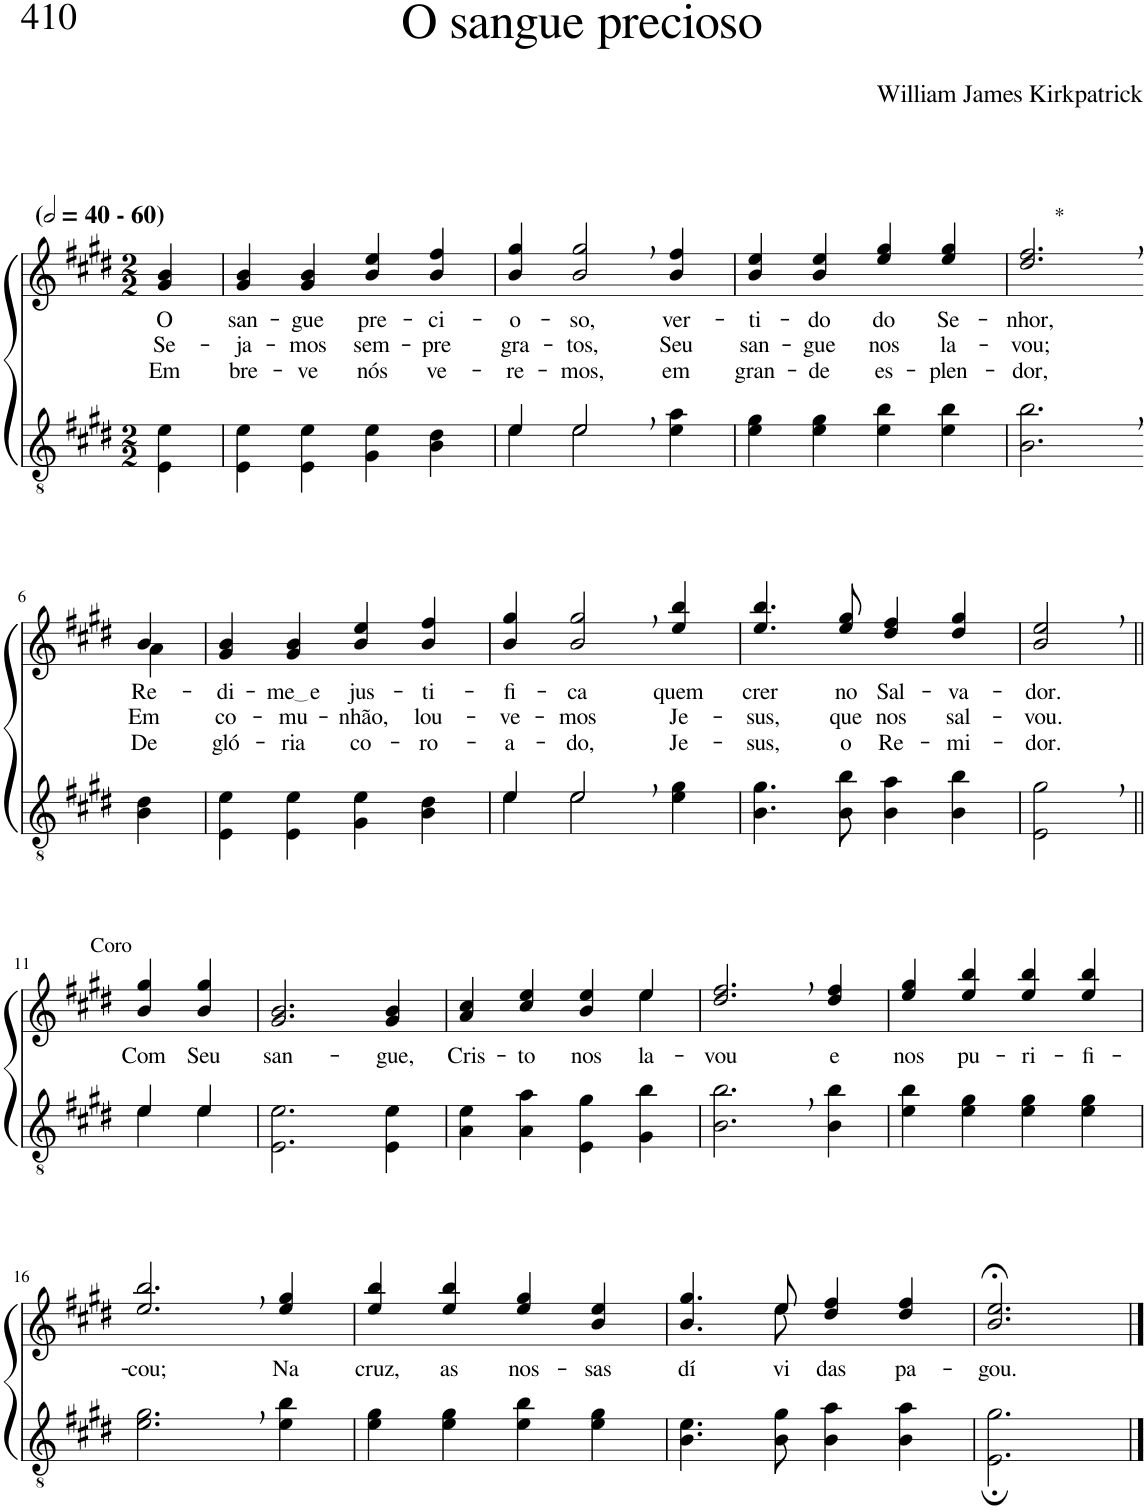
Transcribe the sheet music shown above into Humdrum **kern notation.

**kern	**kern	**text	**text	**text
*part2	*part1	*part1	*part1	*part1
*staff2	*staff1	*staff1	*staff1	*staff1
*I"Parte III e IV	*I"Parte I e II	*	*	*
*clefGv2	*clefG2	*	*	*
*Trd5c9	*Trd5c9	*	*	*
*k[f#c#g#d#]	*k[f#c#g#d#]	*	*	*
*M2/2	*M2/2	*	*	*
*MM80	*MM80	*	*	*
=1	=1	=1	=1	=1
!	!LO:TX:a:B:t=(	!	!	!
!	!LO:TX:a:B:t=- 60)	!	!	!
!	!	!LO:LY:b	!LO:LY:b	!LO:LY:b
4E\ 4e\	4g#/ 4b/	O	Se-	Em
=2	=2	=2	=2	=2
!	!	!LO:LY:b	!LO:LY:b	!LO:LY:b
4E\ 4e\	4g#/ 4b/	san-	-ja-	bre-
!	!	!LO:LY:b	!LO:LY:b	!LO:LY:b
4E\ 4e\	4g#/ 4b/	-gue	-mos	-ve
!	!	!LO:LY:b	!LO:LY:b	!LO:LY:b
4G#\ 4e\	4b/ 4ee/	pre-	sem-	nós
!	!	!LO:LY:b	!LO:LY:b	!LO:LY:b
4B\ 4d#\	4b/ 4ff#/	-ci-	-pre	ve-
=3	=3	=3	=3	=3
*^	*	*	*	*
!	!	!	!LO:LY:b	!LO:LY:b	!LO:LY:b
4e\	4e/	4b/ 4gg#/	-o-	gra-	-re-
!	!	!	!LO:LY:b	!LO:LY:b	!LO:LY:b
2e,\	2e/	2b/, 2gg#/,	-so,	-tos,	-mos,
!	!	!	!LO:LY:b	!LO:LY:b	!LO:LY:b
4e\ 4a\	4ryy	4b/ 4ff#/	ver-	Seu	em
=4	=4	=4	=4	=4	=4
!	!	!	!LO:LY:b	!LO:LY:b	!LO:LY:b
*v	*v	*	*	*	*
4e\ 4g#\	4b/ 4ee/	-ti-	san-	gran-
!	!	!LO:LY:b	!LO:LY:b	!LO:LY:b
4e\ 4g#\	4b/ 4ee/	-do	-gue	-de
!	!	!LO:LY:b	!LO:LY:b	!LO:LY:b
4e\ 4b\	4ee/ 4gg#/	do	nos	es-
!	!	!LO:LY:b	!LO:LY:b	!LO:LY:b
4e\ 4b\	4ee/ 4gg#/	Se-	la-	-plen-
=5	=5	=5	=5	=5
!	!LO:TX:a:t=*	!	!	!
!	!	!LO:LY:b	!LO:LY:b	!LO:LY:b
2.B\, 2.b\,	2.dd#/, 2.ff#/,	-nhor,	-vou;	-dor,
!!LO:LB:g=z
=6-	=6-	=6-	=6-	=6-
*	*^	*	*	*
!	!	!	!LO:LY:b	!LO:LY:b	!LO:LY:b
4B\ 4d#\	4b/	4a\	Re-	Em	De
=7	=7	=7	=7	=7	=7
!	!	!	!LO:LY:b	!LO:LY:b	!LO:LY:b
*	*v	*v	*	*	*
4E\ 4e\	4g#/ 4b/	-di-	co-	gló-
!	!	!LO:LY:b	!LO:LY:b	!LO:LY:b
4E\ 4e\	4g#/ 4b/	me e	-mu-	-ria
!	!	!LO:LY:b	!LO:LY:b	!LO:LY:b
4G#\ 4e\	4b/ 4ee/	jus-	-nhão,	co-
!	!	!LO:LY:b	!LO:LY:b	!LO:LY:b
4B\ 4d#\	4b/ 4ff#/	-ti-	lou-	-ro-
=8	=8	=8	=8	=8
*^	*	*	*	*
!	!	!	!LO:LY:b	!LO:LY:b	!LO:LY:b
4e\	4e/	4b/ 4gg#/	-fi-	-ve-	-a-
!	!	!	!LO:LY:b	!LO:LY:b	!LO:LY:b
2e,\	2e/	2b/, 2gg#/,	-ca	-mos	-do,
!	!	!	!LO:LY:b	!LO:LY:b	!LO:LY:b
4e\ 4g#\	4ryy	4ee/ 4bb/	quem	Je-	Je-
=9	=9	=9	=9	=9	=9
!	!	!	!LO:LY:b	!LO:LY:b	!LO:LY:b
*v	*v	*	*	*	*
4.B\ 4.g#\	4.ee/ 4.bb/	crer	-sus,	-sus,
!	!	!LO:LY:b	!LO:LY:b	!LO:LY:b
8B\ 8b\	8ee/ 8gg#/	no	que	o
!	!	!LO:LY:b	!LO:LY:b	!LO:LY:b
4B\ 4a\	4dd#/ 4ff#/	Sal-	nos	Re-
!	!	!LO:LY:b	!LO:LY:b	!LO:LY:b
4B\ 4b\	4dd#/ 4gg#/	-va-	sal-	-mi-
=10	=10	=10	=10	=10
!	!	!LO:LY:b	!LO:LY:b	!LO:LY:b
2E\, 2g#\,	2b/, 2ee/,	-dor.	-vou.	-dor.
!!LO:LB:g=z
=11||	=11||	=11||	=11||	=11||
*^	*	*	*	*
!	!	!LO:TX:a:t=Coro	!	!	!
!	!	!	!LO:LY:b	!	!
4e/	4e\	4b/ 4gg#/	Com	.	.
!	!	!	!LO:LY:b	!	!
4e/	4e\	4b/ 4gg#/	Seu	.	.
=12	=12	=12	=12	=12	=12
!	!	!	!LO:LY:b	!	!
*v	*v	*	*	*	*
2.E\ 2.e\	2.g#/ 2.b/	san-	.	.
!	!	!LO:LY:b	!	!
4E\ 4e\	4g#/ 4b/	-gue,	.	.
=13	=13	=13	=13	=13
*	*^	*	*	*
!	!	!	!LO:LY:b	!	!
4A\ 4e\	2.ryy	4a/ 4cc#/	Cris-	.	.
!	!	!	!LO:LY:b	!	!
4A\ 4a\	.	4cc#/ 4ee/	-to	.	.
!	!	!	!LO:LY:b	!	!
4E\ 4g#\	.	4b/ 4ee/	nos	.	.
!	!	!	!LO:LY:b	!	!
4G#\ 4b\	4ee\	4ee/	la-	.	.
=14	=14	=14	=14	=14	=14
!	!	!	!LO:LY:b	!	!
*	*v	*v	*	*	*
2.B\, 2.b\,	2.dd#/, 2.ff#/,	-vou	.	.
!	!	!LO:LY:b	!	!
4B\ 4b\	4dd#/ 4ff#/	e	.	.
=15	=15	=15	=15	=15
!	!	!LO:LY:b	!	!
4e\ 4b\	4ee/ 4gg#/	nos	.	.
!	!	!LO:LY:b	!	!
4e\ 4g#\	4ee/ 4bb/	pu-	.	.
!	!	!LO:LY:b	!	!
4e\ 4g#\	4ee/ 4bb/	-ri-	.	.
!	!	!LO:LY:b	!	!
4e\ 4g#\	4ee/ 4bb/	-fi-	.	.
!!LO:LB:g=z
=16	=16	=16	=16	=16
!	!	!LO:LY:b	!	!
2.e\, 2.g#\,	2.ee/, 2.bb/,	-cou;	.	.
!	!	!LO:LY:b	!	!
4e\ 4b\	4ee/ 4gg#/	Na	.	.
=17	=17	=17	=17	=17
!	!	!LO:LY:b	!	!
4e\ 4g#\	4ee/ 4bb/	cruz,	.	.
!	!	!LO:LY:b	!	!
4e\ 4g#\	4ee/ 4bb/	as	.	.
!	!	!LO:LY:b	!	!
4e\ 4b\	4ee/ 4gg#/	nos-	.	.
!	!	!LO:LY:b	!	!
4e\ 4g#\	4b/ 4ee/	-sas	.	.
=18	=18	=18	=18	=18
*	*^	*	*	*
!	!	!	!LO:LY:b	!	!
4.B\ 4.e\	4.ryy	4.b/ 4.gg#/	dí-	.	.
!	!	!	!LO:LY:b	!	!
8B\ 8g#\	8ee\	8ee/	-vi-	.	.
!	!	!	!LO:LY:b	!	!
4B\ 4a\	2ryy	4dd#/ 4ff#/	-das	.	.
!	!	!	!LO:LY:b	!	!
4B\ 4a\	.	4dd#/ 4ff#/	pa-	.	.
=19	=19	=19	=19	=19	=19
!	!	!	!LO:LY:b	!	!
*	*v	*v	*	*	*
2.E\; 2.g#\;	2.b/;< 2.ee/;<	-gou.	.	.
==	==	==	==	==
*-	*-	*-	*-	*-
